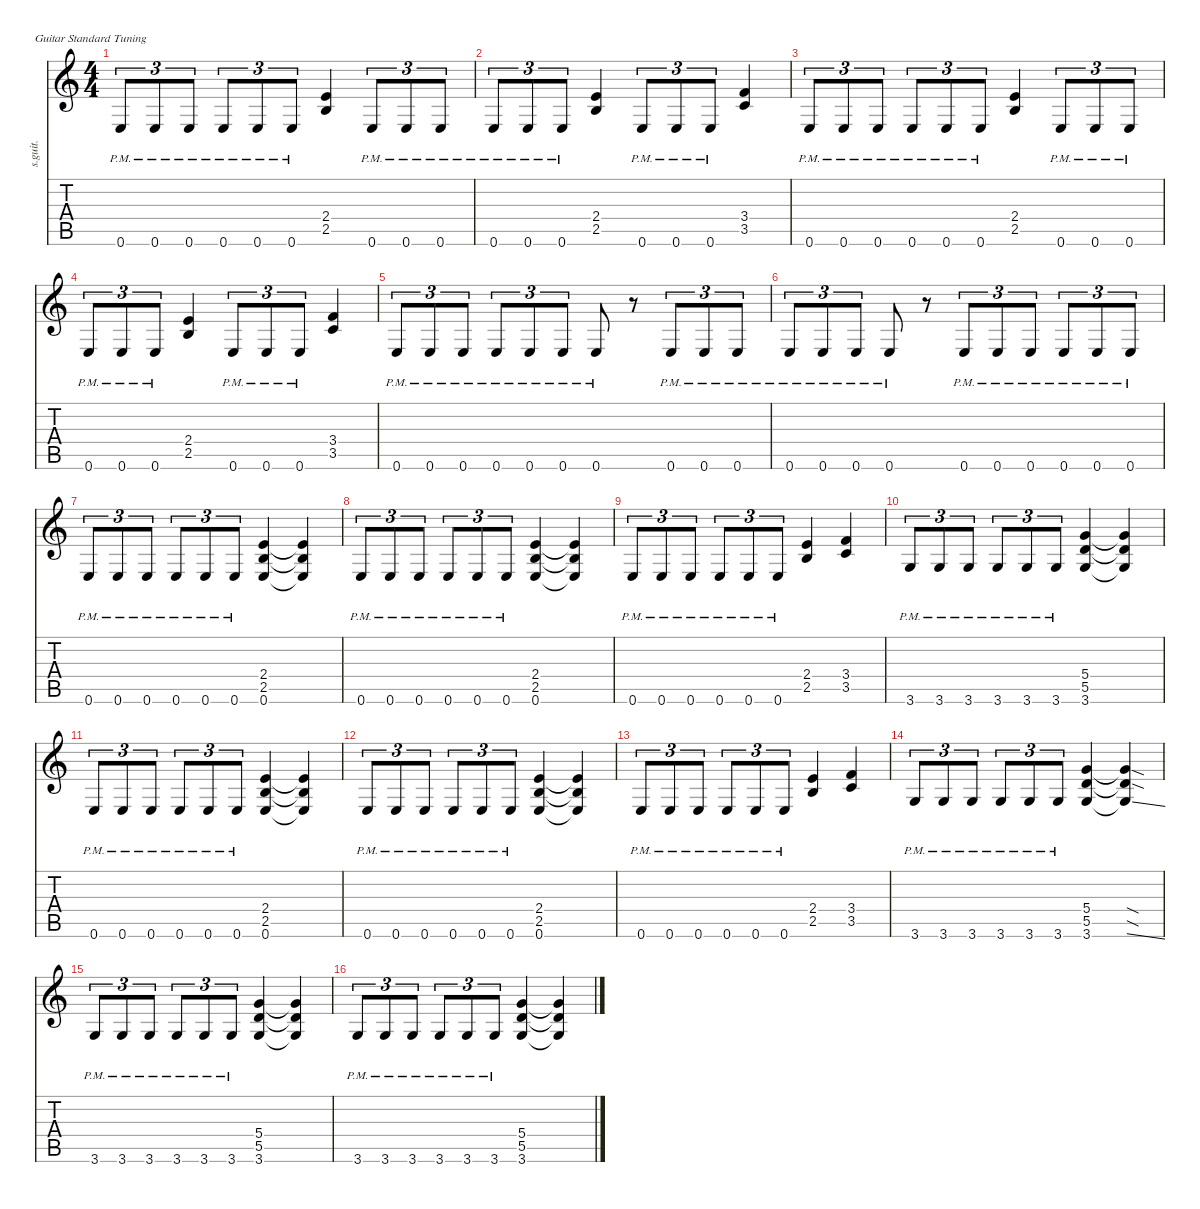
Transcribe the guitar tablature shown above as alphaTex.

\defaultSystemsLayout 4
\hideDynamics
\bracketExtendMode nobrackets
\track ("Studio Extras" "s.guit.") {instrument distortionguitar}
\staff {score tabs}
\tuning (E4 B3 G3 D3 A2 E2)
\ts (4 4)
\tempo (220 hide)
\clef g2
\ks c
0.6{pm}.8{tu (3 2) lyrics (0 "") lyrics (1 "") lyrics (2 "") lyrics (3 "") lyrics (4 "") dy fff} 0.6{pm}.8{tu (3 2) lyrics (0 "") lyrics (1 "") lyrics (2 "") lyrics (3 "") lyrics (4 "") dy ff} 0.6{pm}.8{tu (3 2) lyrics (0 "") lyrics (1 "") lyrics (2 "") lyrics (3 "") lyrics (4 "")} 0.6{pm}.8{tu (3 2) lyrics (0 "") lyrics (1 "") lyrics (2 "") lyrics (3 "") lyrics (4 "") dy fff} 0.6{pm}.8{tu (3 2) lyrics (0 "") lyrics (1 "") lyrics (2 "") lyrics (3 "") lyrics (4 "") dy ff} 0.6{pm}.8{tu (3 2) lyrics (0 "") lyrics (1 "") lyrics (2 "") lyrics (3 "") lyrics (4 "") dy f} (2.4 2.5).4{lyrics (0 "") lyrics (1 "") lyrics (2 "") lyrics (3 "") lyrics (4 "") dy ff} 0.6{pm}.8{tu (3 2) lyrics (0 "") lyrics (1 "") lyrics (2 "") lyrics (3 "") lyrics (4 "") dy fff} 0.6{pm}.8{tu (3 2) lyrics (0 "") lyrics (1 "") lyrics (2 "") lyrics (3 "") lyrics (4 "") dy ff} 0.6{pm}.8{tu (3 2) lyrics (0 "") lyrics (1 "") lyrics (2 "") lyrics (3 "") lyrics (4 "") dy fff} |
0.6{pm}.8{tu (3 2) lyrics (0 "") lyrics (1 "") lyrics (2 "") lyrics (3 "") lyrics (4 "") dy ff} 0.6{pm}.8{tu (3 2) lyrics (0 "") lyrics (1 "") lyrics (2 "") lyrics (3 "") lyrics (4 "")} 0.6{pm}.8{tu (3 2) lyrics (0 "") lyrics (1 "") lyrics (2 "") lyrics (3 "") lyrics (4 "") dy f} (2.4 2.5).4{lyrics (0 "") lyrics (1 "") lyrics (2 "") lyrics (3 "") lyrics (4 "") dy ff} 0.6{pm}.8{tu (3 2) lyrics (0 "") lyrics (1 "") lyrics (2 "") lyrics (3 "") lyrics (4 "") dy fff} 0.6{pm}.8{tu (3 2) lyrics (0 "") lyrics (1 "") lyrics (2 "") lyrics (3 "") lyrics (4 "") dy ff} 0.6{pm}.8{tu (3 2) lyrics (0 "") lyrics (1 "") lyrics (2 "") lyrics (3 "") lyrics (4 "")} (3.4 3.5).4{lyrics (0 "") lyrics (1 "") lyrics (2 "") lyrics (3 "") lyrics (4 "")} |
0.6{pm}.8{tu (3 2) lyrics (0 "") lyrics (1 "") lyrics (2 "") lyrics (3 "") lyrics (4 "") dy fff} 0.6{pm}.8{tu (3 2) lyrics (0 "") lyrics (1 "") lyrics (2 "") lyrics (3 "") lyrics (4 "") dy ff} 0.6{pm}.8{tu (3 2) lyrics (0 "") lyrics (1 "") lyrics (2 "") lyrics (3 "") lyrics (4 "")} 0.6{pm}.8{tu (3 2) lyrics (0 "") lyrics (1 "") lyrics (2 "") lyrics (3 "") lyrics (4 "") dy fff} 0.6{pm}.8{tu (3 2) lyrics (0 "") lyrics (1 "") lyrics (2 "") lyrics (3 "") lyrics (4 "") dy ff} 0.6{pm}.8{tu (3 2) lyrics (0 "") lyrics (1 "") lyrics (2 "") lyrics (3 "") lyrics (4 "") dy f} (2.4 2.5).4{lyrics (0 "") lyrics (1 "") lyrics (2 "") lyrics (3 "") lyrics (4 "") dy ff} 0.6{pm}.8{tu (3 2) lyrics (0 "") lyrics (1 "") lyrics (2 "") lyrics (3 "") lyrics (4 "") dy fff} 0.6{pm}.8{tu (3 2) lyrics (0 "") lyrics (1 "") lyrics (2 "") lyrics (3 "") lyrics (4 "") dy ff} 0.6{pm}.8{tu (3 2) lyrics (0 "") lyrics (1 "") lyrics (2 "") lyrics (3 "") lyrics (4 "") dy fff} |
0.6{pm}.8{tu (3 2) lyrics (0 "") lyrics (1 "") lyrics (2 "") lyrics (3 "") lyrics (4 "") dy ff} 0.6{pm}.8{tu (3 2) lyrics (0 "") lyrics (1 "") lyrics (2 "") lyrics (3 "") lyrics (4 "")} 0.6{pm}.8{tu (3 2) lyrics (0 "") lyrics (1 "") lyrics (2 "") lyrics (3 "") lyrics (4 "") dy f} (2.4 2.5).4{lyrics (0 "") lyrics (1 "") lyrics (2 "") lyrics (3 "") lyrics (4 "") dy ff} 0.6{pm}.8{tu (3 2) lyrics (0 "") lyrics (1 "") lyrics (2 "") lyrics (3 "") lyrics (4 "") dy fff} 0.6{pm}.8{tu (3 2) lyrics (0 "") lyrics (1 "") lyrics (2 "") lyrics (3 "") lyrics (4 "") dy ff} 0.6{pm}.8{tu (3 2) lyrics (0 "") lyrics (1 "") lyrics (2 "") lyrics (3 "") lyrics (4 "")} (3.4 3.5).4{lyrics (0 "") lyrics (1 "") lyrics (2 "") lyrics (3 "") lyrics (4 "")} |
0.6{pm}.8{tu (3 2) lyrics (0 "") lyrics (1 "") lyrics (2 "") lyrics (3 "") lyrics (4 "") dy fff} 0.6{pm}.8{tu (3 2) lyrics (0 "") lyrics (1 "") lyrics (2 "") lyrics (3 "") lyrics (4 "") dy ff} 0.6{pm}.8{tu (3 2) lyrics (0 "") lyrics (1 "") lyrics (2 "") lyrics (3 "") lyrics (4 "")} 0.6{pm}.8{tu (3 2) lyrics (0 "") lyrics (1 "") lyrics (2 "") lyrics (3 "") lyrics (4 "") dy fff} 0.6{pm}.8{tu (3 2) lyrics (0 "") lyrics (1 "") lyrics (2 "") lyrics (3 "") lyrics (4 "") dy ff} 0.6{pm}.8{tu (3 2) lyrics (0 "") lyrics (1 "") lyrics (2 "") lyrics (3 "") lyrics (4 "") dy f} 0.6{pm}.8{lyrics (0 "") lyrics (1 "") lyrics (2 "") lyrics (3 "") lyrics (4 "") dy fff} r.8 0.6{pm}.8{tu (3 2) lyrics (0 "") lyrics (1 "") lyrics (2 "") lyrics (3 "") lyrics (4 "")} 0.6{pm}.8{tu (3 2) lyrics (0 "") lyrics (1 "") lyrics (2 "") lyrics (3 "") lyrics (4 "") dy ff} 0.6{pm}.8{tu (3 2) lyrics (0 "") lyrics (1 "") lyrics (2 "") lyrics (3 "") lyrics (4 "")} |
0.6{pm}.8{tu (3 2) lyrics (0 "") lyrics (1 "") lyrics (2 "") lyrics (3 "") lyrics (4 "") dy fff} 0.6{pm}.8{tu (3 2) lyrics (0 "") lyrics (1 "") lyrics (2 "") lyrics (3 "") lyrics (4 "") dy ff} 0.6{pm}.8{tu (3 2) lyrics (0 "") lyrics (1 "") lyrics (2 "") lyrics (3 "") lyrics (4 "") dy f} 0.6{pm}.8{lyrics (0 "") lyrics (1 "") lyrics (2 "") lyrics (3 "") lyrics (4 "") dy fff} r.8 0.6{pm}.8{tu (3 2) lyrics (0 "") lyrics (1 "") lyrics (2 "") lyrics (3 "") lyrics (4 "")} 0.6{pm}.8{tu (3 2) lyrics (0 "") lyrics (1 "") lyrics (2 "") lyrics (3 "") lyrics (4 "") dy ff} 0.6{pm}.8{tu (3 2) lyrics (0 "") lyrics (1 "") lyrics (2 "") lyrics (3 "") lyrics (4 "")} 0.6{pm}.8{tu (3 2) lyrics (0 "") lyrics (1 "") lyrics (2 "") lyrics (3 "") lyrics (4 "") dy fff} 0.6{pm}.8{tu (3 2) lyrics (0 "") lyrics (1 "") lyrics (2 "") lyrics (3 "") lyrics (4 "") dy ff} 0.6{pm}.8{tu (3 2) lyrics (0 "") lyrics (1 "") lyrics (2 "") lyrics (3 "") lyrics (4 "") dy f} |
0.6{pm}.8{tu (3 2) lyrics (0 "") lyrics (1 "") lyrics (2 "") lyrics (3 "") lyrics (4 "") dy fff} 0.6{pm}.8{tu (3 2) lyrics (0 "") lyrics (1 "") lyrics (2 "") lyrics (3 "") lyrics (4 "") dy ff} 0.6{pm}.8{tu (3 2) lyrics (0 "") lyrics (1 "") lyrics (2 "") lyrics (3 "") lyrics (4 "")} 0.6{pm}.8{tu (3 2) lyrics (0 "") lyrics (1 "") lyrics (2 "") lyrics (3 "") lyrics (4 "") dy fff} 0.6{pm}.8{tu (3 2) lyrics (0 "") lyrics (1 "") lyrics (2 "") lyrics (3 "") lyrics (4 "") dy ff} 0.6{pm}.8{tu (3 2) lyrics (0 "") lyrics (1 "") lyrics (2 "") lyrics (3 "") lyrics (4 "") dy f} (2.4 2.5 0.6).4{lyrics (0 "") lyrics (1 "") lyrics (2 "") lyrics (3 "") lyrics (4 "")} (2.4{t} 2.5{t} 0.6{t}).4{lyrics (0 "") lyrics (1 "") lyrics (2 "") lyrics (3 "") lyrics (4 "")} |
0.6{pm}.8{tu (3 2) lyrics (0 "") lyrics (1 "") lyrics (2 "") lyrics (3 "") lyrics (4 "") dy fff} 0.6{pm}.8{tu (3 2) lyrics (0 "") lyrics (1 "") lyrics (2 "") lyrics (3 "") lyrics (4 "") dy ff} 0.6{pm}.8{tu (3 2) lyrics (0 "") lyrics (1 "") lyrics (2 "") lyrics (3 "") lyrics (4 "")} 0.6{pm}.8{tu (3 2) lyrics (0 "") lyrics (1 "") lyrics (2 "") lyrics (3 "") lyrics (4 "") dy fff} 0.6{pm}.8{tu (3 2) lyrics (0 "") lyrics (1 "") lyrics (2 "") lyrics (3 "") lyrics (4 "") dy ff} 0.6{pm}.8{tu (3 2) lyrics (0 "") lyrics (1 "") lyrics (2 "") lyrics (3 "") lyrics (4 "") dy f} (2.4 2.5 0.6).4{lyrics (0 "") lyrics (1 "") lyrics (2 "") lyrics (3 "") lyrics (4 "")} (2.4{t} 2.5{t} 0.6{t}).4{lyrics (0 "") lyrics (1 "") lyrics (2 "") lyrics (3 "") lyrics (4 "")} |
0.6{pm}.8{tu (3 2) lyrics (0 "") lyrics (1 "") lyrics (2 "") lyrics (3 "") lyrics (4 "") dy fff} 0.6{pm}.8{tu (3 2) lyrics (0 "") lyrics (1 "") lyrics (2 "") lyrics (3 "") lyrics (4 "") dy ff} 0.6{pm}.8{tu (3 2) lyrics (0 "") lyrics (1 "") lyrics (2 "") lyrics (3 "") lyrics (4 "")} 0.6{pm}.8{tu (3 2) lyrics (0 "") lyrics (1 "") lyrics (2 "") lyrics (3 "") lyrics (4 "") dy fff} 0.6{pm}.8{tu (3 2) lyrics (0 "") lyrics (1 "") lyrics (2 "") lyrics (3 "") lyrics (4 "") dy ff} 0.6{pm}.8{tu (3 2) lyrics (0 "") lyrics (1 "") lyrics (2 "") lyrics (3 "") lyrics (4 "") dy f} (2.4 2.5).4{lyrics (0 "") lyrics (1 "") lyrics (2 "") lyrics (3 "") lyrics (4 "")} (3.4 3.5).4{lyrics (0 "") lyrics (1 "") lyrics (2 "") lyrics (3 "") lyrics (4 "")} |
3.6{pm}.8{tu (3 2) lyrics (0 "") lyrics (1 "") lyrics (2 "") lyrics (3 "") lyrics (4 "") dy fff} 3.6{pm}.8{tu (3 2) lyrics (0 "") lyrics (1 "") lyrics (2 "") lyrics (3 "") lyrics (4 "") dy ff} 3.6{pm}.8{tu (3 2) lyrics (0 "") lyrics (1 "") lyrics (2 "") lyrics (3 "") lyrics (4 "")} 3.6{pm}.8{tu (3 2) lyrics (0 "") lyrics (1 "") lyrics (2 "") lyrics (3 "") lyrics (4 "") dy fff} 3.6{pm}.8{tu (3 2) lyrics (0 "") lyrics (1 "") lyrics (2 "") lyrics (3 "") lyrics (4 "") dy ff} 3.6{pm}.8{tu (3 2) lyrics (0 "") lyrics (1 "") lyrics (2 "") lyrics (3 "") lyrics (4 "") dy f} (5.4 5.5 3.6).4{lyrics (0 "") lyrics (1 "") lyrics (2 "") lyrics (3 "") lyrics (4 "")} (5.4{t} 5.5{t} 3.6{t}).4{lyrics (0 "") lyrics (1 "") lyrics (2 "") lyrics (3 "") lyrics (4 "")} |
0.6{pm}.8{tu (3 2) lyrics (0 "") lyrics (1 "") lyrics (2 "") lyrics (3 "") lyrics (4 "") dy fff} 0.6{pm}.8{tu (3 2) lyrics (0 "") lyrics (1 "") lyrics (2 "") lyrics (3 "") lyrics (4 "") dy ff} 0.6{pm}.8{tu (3 2) lyrics (0 "") lyrics (1 "") lyrics (2 "") lyrics (3 "") lyrics (4 "")} 0.6{pm}.8{tu (3 2) lyrics (0 "") lyrics (1 "") lyrics (2 "") lyrics (3 "") lyrics (4 "") dy fff} 0.6{pm}.8{tu (3 2) lyrics (0 "") lyrics (1 "") lyrics (2 "") lyrics (3 "") lyrics (4 "") dy ff} 0.6{pm}.8{tu (3 2) lyrics (0 "") lyrics (1 "") lyrics (2 "") lyrics (3 "") lyrics (4 "") dy f} (2.4 2.5 0.6).4{lyrics (0 "") lyrics (1 "") lyrics (2 "") lyrics (3 "") lyrics (4 "")} (2.4{t} 2.5{t} 0.6{t}).4{lyrics (0 "") lyrics (1 "") lyrics (2 "") lyrics (3 "") lyrics (4 "")} |
0.6{pm}.8{tu (3 2) lyrics (0 "") lyrics (1 "") lyrics (2 "") lyrics (3 "") lyrics (4 "") dy fff} 0.6{pm}.8{tu (3 2) lyrics (0 "") lyrics (1 "") lyrics (2 "") lyrics (3 "") lyrics (4 "") dy ff} 0.6{pm}.8{tu (3 2) lyrics (0 "") lyrics (1 "") lyrics (2 "") lyrics (3 "") lyrics (4 "")} 0.6{pm}.8{tu (3 2) lyrics (0 "") lyrics (1 "") lyrics (2 "") lyrics (3 "") lyrics (4 "") dy fff} 0.6{pm}.8{tu (3 2) lyrics (0 "") lyrics (1 "") lyrics (2 "") lyrics (3 "") lyrics (4 "") dy ff} 0.6{pm}.8{tu (3 2) lyrics (0 "") lyrics (1 "") lyrics (2 "") lyrics (3 "") lyrics (4 "") dy f} (2.4 2.5 0.6).4{lyrics (0 "") lyrics (1 "") lyrics (2 "") lyrics (3 "") lyrics (4 "")} (2.4{t} 2.5{t} 0.6{t}).4{lyrics (0 "") lyrics (1 "") lyrics (2 "") lyrics (3 "") lyrics (4 "")} |
0.6{pm}.8{tu (3 2) lyrics (0 "") lyrics (1 "") lyrics (2 "") lyrics (3 "") lyrics (4 "") dy fff} 0.6{pm}.8{tu (3 2) lyrics (0 "") lyrics (1 "") lyrics (2 "") lyrics (3 "") lyrics (4 "") dy ff} 0.6{pm}.8{tu (3 2) lyrics (0 "") lyrics (1 "") lyrics (2 "") lyrics (3 "") lyrics (4 "")} 0.6{pm}.8{tu (3 2) lyrics (0 "") lyrics (1 "") lyrics (2 "") lyrics (3 "") lyrics (4 "") dy fff} 0.6{pm}.8{tu (3 2) lyrics (0 "") lyrics (1 "") lyrics (2 "") lyrics (3 "") lyrics (4 "") dy ff} 0.6{pm}.8{tu (3 2) lyrics (0 "") lyrics (1 "") lyrics (2 "") lyrics (3 "") lyrics (4 "") dy f} (2.4 2.5).4{lyrics (0 "") lyrics (1 "") lyrics (2 "") lyrics (3 "") lyrics (4 "")} (3.4 3.5).4{lyrics (0 "") lyrics (1 "") lyrics (2 "") lyrics (3 "") lyrics (4 "")} |
3.6{pm}.8{tu (3 2) lyrics (0 "") lyrics (1 "") lyrics (2 "") lyrics (3 "") lyrics (4 "") dy fff} 3.6{pm}.8{tu (3 2) lyrics (0 "") lyrics (1 "") lyrics (2 "") lyrics (3 "") lyrics (4 "") dy ff} 3.6{pm}.8{tu (3 2) lyrics (0 "") lyrics (1 "") lyrics (2 "") lyrics (3 "") lyrics (4 "")} 3.6{pm}.8{tu (3 2) lyrics (0 "") lyrics (1 "") lyrics (2 "") lyrics (3 "") lyrics (4 "") dy fff} 3.6{pm}.8{tu (3 2) lyrics (0 "") lyrics (1 "") lyrics (2 "") lyrics (3 "") lyrics (4 "") dy ff} 3.6{pm}.8{tu (3 2) lyrics (0 "") lyrics (1 "") lyrics (2 "") lyrics (3 "") lyrics (4 "") dy f} (5.4 5.5 3.6).4{lyrics (0 "") lyrics (1 "") lyrics (2 "") lyrics (3 "") lyrics (4 "")} (5.4{sod t} 5.5{sod t} 3.6{ss t}).4{lyrics (0 "") lyrics (1 "") lyrics (2 "") lyrics (3 "") lyrics (4 "")} |
3.6{pm}.8{tu (3 2) lyrics (0 "") lyrics (1 "") lyrics (2 "") lyrics (3 "") lyrics (4 "") dy fff} 3.6{pm}.8{tu (3 2) lyrics (0 "") lyrics (1 "") lyrics (2 "") lyrics (3 "") lyrics (4 "") dy ff} 3.6{pm}.8{tu (3 2) lyrics (0 "") lyrics (1 "") lyrics (2 "") lyrics (3 "") lyrics (4 "")} 3.6{pm}.8{tu (3 2) lyrics (0 "") lyrics (1 "") lyrics (2 "") lyrics (3 "") lyrics (4 "") dy fff} 3.6{pm}.8{tu (3 2) lyrics (0 "") lyrics (1 "") lyrics (2 "") lyrics (3 "") lyrics (4 "") dy ff} 3.6{pm}.8{tu (3 2) lyrics (0 "") lyrics (1 "") lyrics (2 "") lyrics (3 "") lyrics (4 "") dy f} (5.4 5.5 3.6).4{lyrics (0 "") lyrics (1 "") lyrics (2 "") lyrics (3 "") lyrics (4 "")} (5.4{t} 5.5{t} 3.6{t}).4{lyrics (0 "") lyrics (1 "") lyrics (2 "") lyrics (3 "") lyrics (4 "")} |
3.6{pm}.8{tu (3 2) lyrics (0 "") lyrics (1 "") lyrics (2 "") lyrics (3 "") lyrics (4 "") dy fff} 3.6{pm}.8{tu (3 2) lyrics (0 "") lyrics (1 "") lyrics (2 "") lyrics (3 "") lyrics (4 "") dy ff} 3.6{pm}.8{tu (3 2) lyrics (0 "") lyrics (1 "") lyrics (2 "") lyrics (3 "") lyrics (4 "")} 3.6{pm}.8{tu (3 2) lyrics (0 "") lyrics (1 "") lyrics (2 "") lyrics (3 "") lyrics (4 "") dy fff} 3.6{pm}.8{tu (3 2) lyrics (0 "") lyrics (1 "") lyrics (2 "") lyrics (3 "") lyrics (4 "") dy ff} 3.6{pm}.8{tu (3 2) lyrics (0 "") lyrics (1 "") lyrics (2 "") lyrics (3 "") lyrics (4 "") dy f} (5.4 5.5 3.6).4{lyrics (0 "") lyrics (1 "") lyrics (2 "") lyrics (3 "") lyrics (4 "")} (5.4{t} 5.5{t} 3.6{t}).4{lyrics (0 "") lyrics (1 "") lyrics (2 "") lyrics (3 "") lyrics (4 "")}
